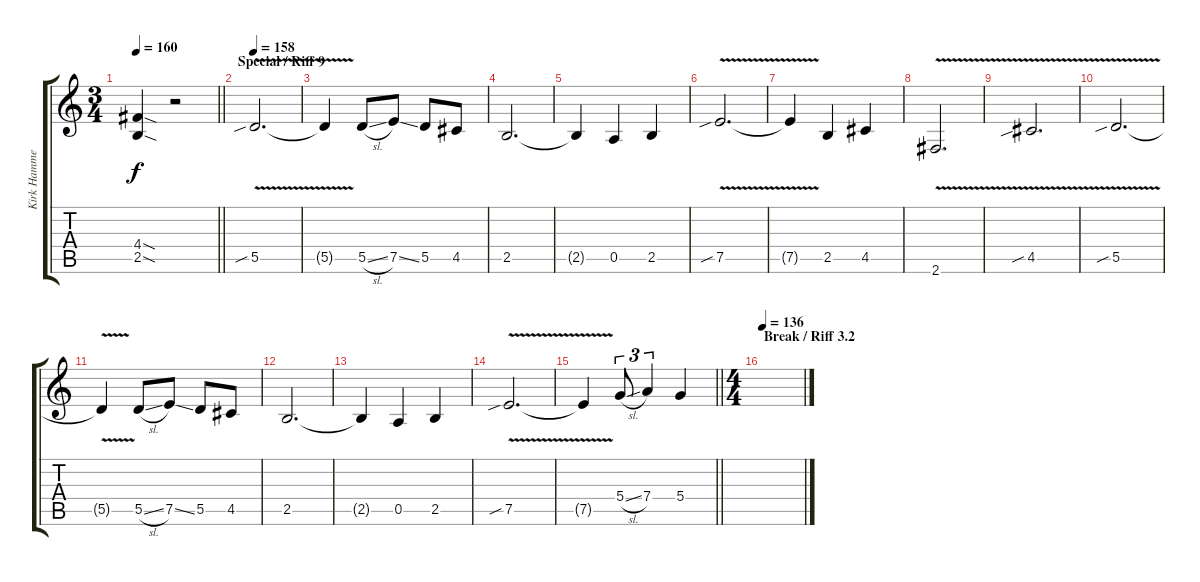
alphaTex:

\track ("Kirk Hammett Riff" "Kirk Hamme") {instrument distortionguitar}
\staff {score tabs}
\tuning (E4 B3 G3 D3 A2 E2) {hide}
\ts (3 4)
\tempo 160
\clef g2
\barLineRight lightlight
\ks c
(4.4{sod} 2.5{sod}).4{dy f} r.2 |
\section ("" "Special / Riff 9")
\tempo 158
5.5{v sib}.2{d} |
5.5{t}.4 5.5{sl}.8 7.5{ss}.8 5.5.8 4.5.8 |
2.5.2{d} |
2.5{t}.4 0.5.4 2.5.4 |
7.5{v sib}.2{d} |
7.5{t}.4 2.5.4 4.5.4 |
2.6{v}.2{d} |
4.5{v sib}.2{d} |
5.5{v sib}.2{d} |
5.5{t}.4 5.5{sl}.8 7.5{ss}.8 5.5.8 4.5.8 |
2.5.2{d} |
2.5{t}.4 0.5.4 2.5.4 |
7.5{v sib}.2{d} |
\barLineRight lightlight
7.5{t}.4 5.4{sl}.8{tu (3 2)} 7.4.4{tu (3 2)} 5.4.4 |
\ts (4 4)
\section ("" "Break / Riff 3.2")
\tempo 136
